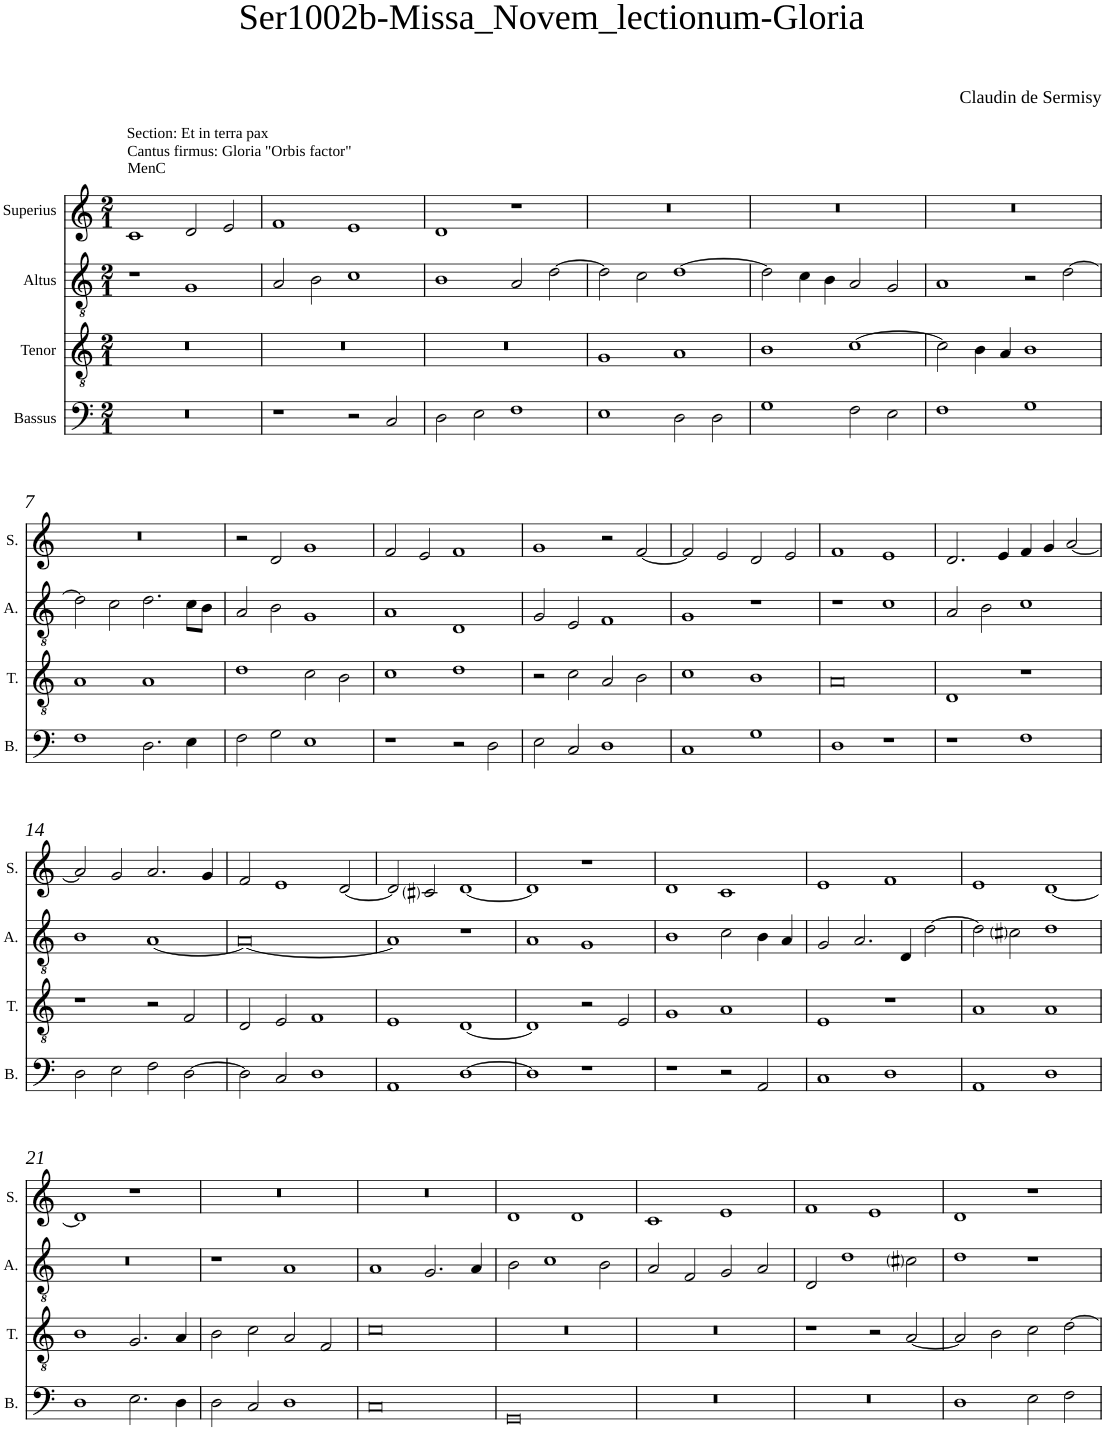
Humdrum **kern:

**kern	**kern	**kern	**kern
*part4	*part3	*part2	*part1
*staff4	*staff3	*staff2	*staff1
*I"Bassus	*I"Tenor	*I"Altus	*I"Superius
*I'B.	*I'T.	*I'A.	*I'S.
*clefF4	*clefGv2	*clefGv2	*clefG2
*k[]	*k[]	*k[]	*k[]
*M2/1	*M2/1	*M2/1	*M2/1
=1	=1	=1	=1
!	!	!	!LO:TX:a:t=Cantus firmus&colon; Gloria "Orbis factor"
!	!	!	!LO:TX:a:t=MenC
!	!	!	!LO:TX:a:t=Section&colon; Et in terra pax
0r	0r	1r	1c
.	.	1G	2d/
.	.	.	2e/
=2	=2	=2	=2
1r	0r	2A/	1f
.	.	2B\	.
2r	.	1c	1e
2C/	.	.	.
=3	=3	=3	=3
2D\	0r	1B	1d
2E\	.	.	.
1F	.	2A/	1r
.	.	[2d\	.
=4	=4	=4	=4
1E	1G	2d\]	0r
.	.	2c\	.
2D\	1A	[1d	.
2D\	.	.	.
=5	=5	=5	=5
1G	1B	2d\]	0r
.	.	4c\	.
.	.	4B\	.
2F\	[1c	2A/	.
2E\	.	2G/	.
=6	=6	=6	=6
1F	2c\]	1A	0r
.	4B\	.	.
.	4A/	.	.
1G	1B	2r	.
.	.	[2d\	.
!!LO:LB:g=z
=7	=7	=7	=7
1F	1A	2d\]	0r
.	.	2c\	.
2.D\	1A	2.d\	.
4E\	.	8c\L	.
.	.	8B\J	.
=8	=8	=8	=8
2F\	1d	2A/	2r
2G\	.	2B\	2d/
1E	2c\	1G	1g
.	2B\	.	.
=9	=9	=9	=9
1r	1c	1A	2f/
.	.	.	2e/
2r	1d	1D	1f
2D\	.	.	.
=10	=10	=10	=10
2E\	2r	2G/	1g
2C/	2c\	2E/	.
1D	2A/	1F	2r
.	2B\	.	[2f/
=11	=11	=11	=11
1C	1c	1G	2f/]
.	.	.	2e/
1G	1B	1r	2d/
.	.	.	2e/
=12	=12	=12	=12
1D	0A	1r	1f
1r	.	1c	1e
=13	=13	=13	=13
1r	1D	2A/	2.d/
.	.	2B\	.
.	.	.	4e/
1F	1r	1c	4f/
.	.	.	4g/
.	.	.	[2a/
!!LO:LB:g=z
=14	=14	=14	=14
2D\	1r	1B	2a/]
2E\	.	.	2g/
2F\	2r	[1A	2.a/
[2D\	2F/	.	.
.	.	.	4g/
=15	=15	=15	=15
2D\]	2D/	0A_	2f/
2C/	2E/	.	1e
1D	1F	.	.
.	.	.	[2d/
=16	=16	=16	=16
1AA	1E	1A]	2d/]
.	.	.	2c#i/
[1D	[1D	1r	[1d
=17	=17	=17	=17
1D]	1D]	1A	1d]
1r	2r	1G	1r
.	2E/	.	.
=18	=18	=18	=18
1r	1G	1B	1d
2r	1A	2c\	1c
2AA/	.	4B\	.
.	.	4A/	.
=19	=19	=19	=19
1C	1E	2G/	1e
.	.	2.A/	.
1D	1r	.	1f
.	.	4D/	.
.	.	[2d\	.
=20	=20	=20	=20
1AA	1A	2d\]	1e
.	.	2c#i\	.
1D	1A	1d	[1d
!!LO:LB:g=z
=21	=21	=21	=21
1D	1B	0r	1d]
2.E\	2.G/	.	1r
4D\	4A/	.	.
=22	=22	=22	=22
2D\	2B\	1r	0r
2C/	2c\	.	.
1D	2A/	1A	.
.	2F/	.	.
=23	=23	=23	=23
0C	0c	1A	0r
.	.	2.G/	.
.	.	4A/	.
=24	=24	=24	=24
0GG	0r	2B\	1d
.	.	1c	.
.	.	.	1d
.	.	2B\	.
=25	=25	=25	=25
0r	0r	2A/	1c
.	.	2F/	.
.	.	2G/	1e
.	.	2A/	.
=26	=26	=26	=26
0r	1r	2D/	1f
.	.	1d	.
.	2r	.	1e
.	[2A/	2c#i\	.
=27	=27	=27	=27
1D	2A/]	1d	1d
.	2B\	.	.
2E\	2c\	1r	1r
2F\	[2d\	.	.
=	=	=	=
*-	*-	*-	*-
